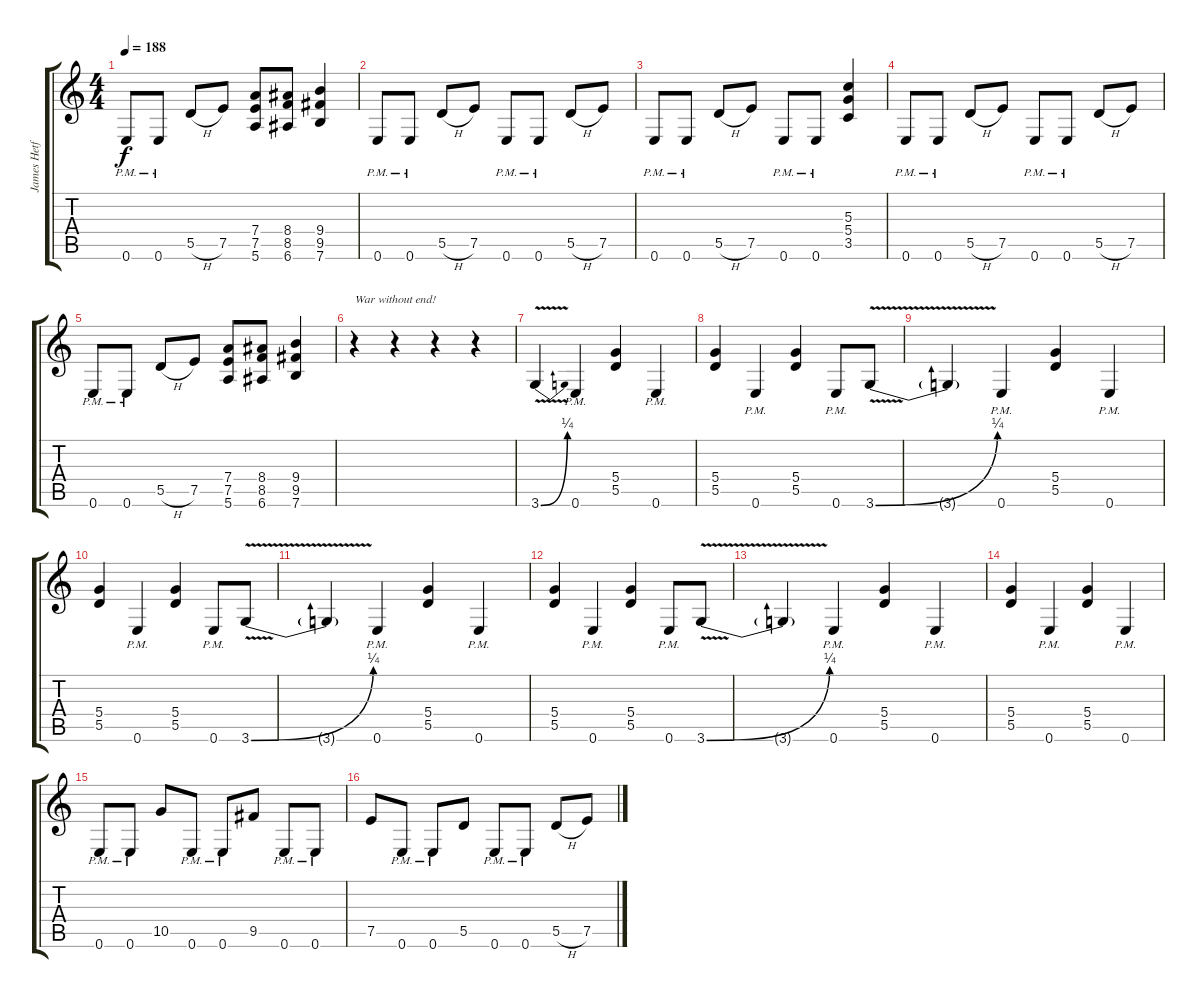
\track ("James Hetfield" "James Hetf") {instrument distortionguitar}
\staff {score tabs}
\tuning (E4 B3 G3 D3 A2 E2) {hide}
\ts (4 4)
\tempo 188
\clef g2
\ks c
0.6{pm}.8{dy f} 0.6{pm}.8 5.5{h}.8 7.5.8 (7.4 7.5 5.6).8 (8.4 8.5 6.6).8 (9.4 9.5 7.6).4 |
0.6{pm}.8 0.6{pm}.8 5.5{h}.8 7.5.8 0.6{pm}.8 0.6{pm}.8 5.5{h}.8 7.5.8 |
0.6{pm}.8 0.6{pm}.8 5.5{h}.8 7.5.8 0.6{pm}.8 0.6{pm}.8 (5.3 5.4 3.5).4 |
0.6{pm}.8 0.6{pm}.8 5.5{h}.8 7.5.8 0.6{pm}.8 0.6{pm}.8 5.5{h}.8 7.5.8 |
0.6{pm}.8 0.6{pm}.8 5.5{h}.8 7.5.8 (7.4 7.5 5.6).8 (8.4 8.5 6.6).8 (9.4 9.5 7.6).4 |
r.4{txt "War without end!"} r.4 r.4 r.4 |
3.6{be (bend 0 0 60 1) v}.4 0.6{pm}.4 (5.4 5.5).4 0.6{pm}.4 |
(5.4 5.5).4 0.6{pm}.4 (5.4 5.5).4 0.6{pm}.8 3.6{be (bend 0 0 60 1) v}.8 |
3.6{t}.4 0.6{pm}.4 (5.4 5.5).4 0.6{pm}.4 |
(5.4 5.5).4 0.6{pm}.4 (5.4 5.5).4 0.6{pm}.8 3.6{be (bend 0 0 60 1) v}.8 |
3.6{t}.4 0.6{pm}.4 (5.4 5.5).4 0.6{pm}.4 |
(5.4 5.5).4 0.6{pm}.4 (5.4 5.5).4 0.6{pm}.8 3.6{be (bend 0 0 60 1) v}.8 |
3.6{t}.4 0.6{pm}.4 (5.4 5.5).4 0.6{pm}.4 |
(5.4 5.5).4 0.6{pm}.4 (5.4 5.5).4 0.6{pm}.4 |
0.6{pm}.8 0.6{pm}.8 10.5.8 0.6{pm}.8 0.6{pm}.8 9.5.8 0.6{pm}.8 0.6{pm}.8 |
7.5.8 0.6{pm}.8 0.6{pm}.8 5.5.8 0.6{pm}.8 0.6{pm}.8 5.5{h}.8 7.5.8
